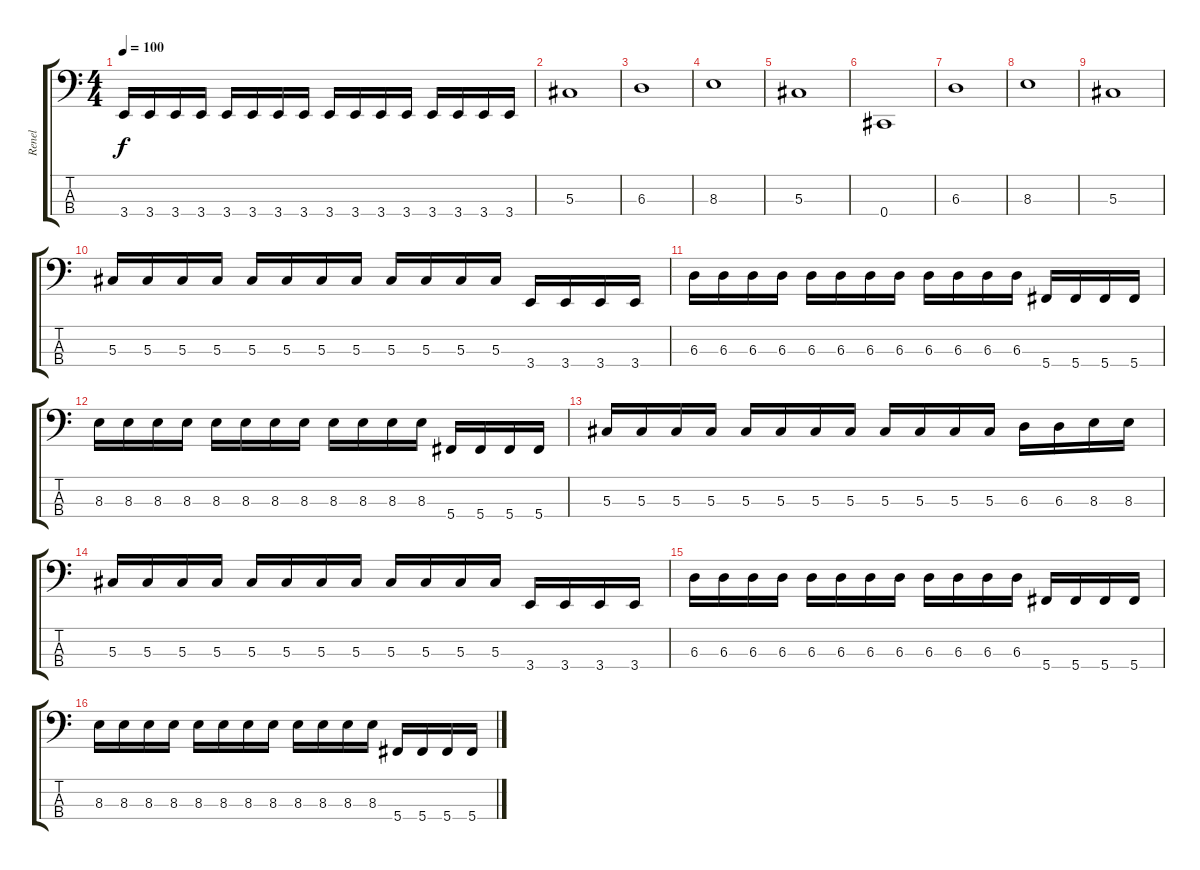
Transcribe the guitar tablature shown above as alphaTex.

\track ("Renel" "Renel") {instrument electricbasspick}
\staff {score tabs}
\tuning (Gb2 Db2 Ab1 Db1) {hide}
\ts (4 4)
\tempo 100
\clef f4
\ks c
3.4.16{dy f} 3.4.16 3.4.16 3.4.16 3.4.16 3.4.16 3.4.16 3.4.16 3.4.16 3.4.16 3.4.16 3.4.16 3.4.16 3.4.16 3.4.16 3.4.16 |
5.3.1 |
6.3.1 |
8.3.1 |
5.3.1 |
0.4.1 |
6.3.1 |
8.3.1 |
5.3.1 |
5.3.16 5.3.16 5.3.16 5.3.16 5.3.16 5.3.16 5.3.16 5.3.16 5.3.16 5.3.16 5.3.16 5.3.16 3.4.16 3.4.16 3.4.16 3.4.16 |
6.3.16 6.3.16 6.3.16 6.3.16 6.3.16 6.3.16 6.3.16 6.3.16 6.3.16 6.3.16 6.3.16 6.3.16 5.4.16 5.4.16 5.4.16 5.4.16 |
8.3.16 8.3.16 8.3.16 8.3.16 8.3.16 8.3.16 8.3.16 8.3.16 8.3.16 8.3.16 8.3.16 8.3.16 5.4.16 5.4.16 5.4.16 5.4.16 |
5.3.16 5.3.16 5.3.16 5.3.16 5.3.16 5.3.16 5.3.16 5.3.16 5.3.16 5.3.16 5.3.16 5.3.16 6.3.16 6.3.16 8.3.16 8.3.16 |
5.3.16 5.3.16 5.3.16 5.3.16 5.3.16 5.3.16 5.3.16 5.3.16 5.3.16 5.3.16 5.3.16 5.3.16 3.4.16 3.4.16 3.4.16 3.4.16 |
6.3.16 6.3.16 6.3.16 6.3.16 6.3.16 6.3.16 6.3.16 6.3.16 6.3.16 6.3.16 6.3.16 6.3.16 5.4.16 5.4.16 5.4.16 5.4.16 |
8.3.16 8.3.16 8.3.16 8.3.16 8.3.16 8.3.16 8.3.16 8.3.16 8.3.16 8.3.16 8.3.16 8.3.16 5.4.16 5.4.16 5.4.16 5.4.16
